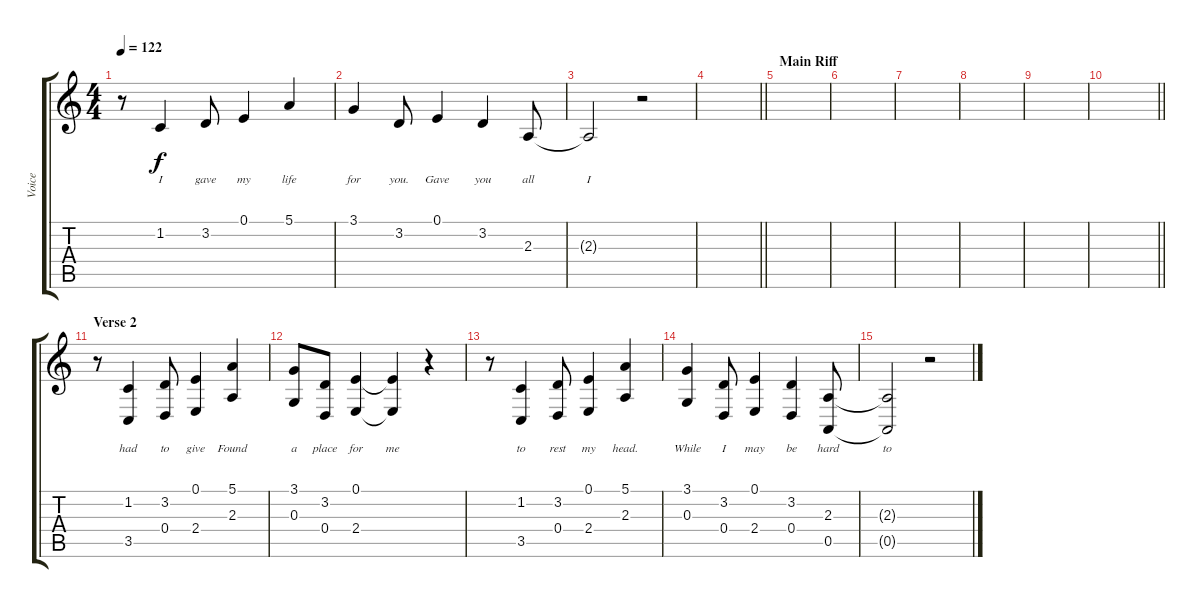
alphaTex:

\track ("Voice" "Voice") {instrument bassoon}
\staff {score tabs}
\tuning (E4 B3 G3 D3 A2 E2) {hide}
\ts (4 4)
\tempo 122
\clef g2
\ks c
r.8{dy f} 1.2.4{lyrics (0 "I") lyrics (1 "") lyrics (2 "") lyrics (3 "") lyrics (4 "")} 3.2.8{lyrics (0 "gave") lyrics (1 "") lyrics (2 "") lyrics (3 "") lyrics (4 "")} 0.1.4{lyrics (0 "my") lyrics (1 "") lyrics (2 "") lyrics (3 "") lyrics (4 "")} 5.1.4{lyrics (0 "life") lyrics (1 "") lyrics (2 "") lyrics (3 "") lyrics (4 "")} |
3.1.4{lyrics (0 "for") lyrics (1 "") lyrics (2 "") lyrics (3 "") lyrics (4 "")} 3.2.8{lyrics (0 "you.") lyrics (1 "") lyrics (2 "") lyrics (3 "") lyrics (4 "")} 0.1.4{lyrics (0 "Gave") lyrics (1 "") lyrics (2 "") lyrics (3 "") lyrics (4 "")} 3.2.4{lyrics (0 "you") lyrics (1 "") lyrics (2 "") lyrics (3 "") lyrics (4 "")} 2.3.8{lyrics (0 "all") lyrics (1 "") lyrics (2 "") lyrics (3 "") lyrics (4 "")} |
2.3{t}.2{lyrics (0 "I") lyrics (1 "") lyrics (2 "") lyrics (3 "") lyrics (4 "")} r.2 |
\barLineRight lightlight
|
\section ("" "Main Riff")
|
|
|
|
|
\barLineRight lightlight
|
\section ("" "Verse 2")
r.8 (1.2 3.5).4{lyrics (0 "had") lyrics (1 "") lyrics (2 "") lyrics (3 "") lyrics (4 "")} (3.2 0.4).8{lyrics (0 "to") lyrics (1 "") lyrics (2 "") lyrics (3 "") lyrics (4 "")} (0.1 2.4).4{lyrics (0 "give") lyrics (1 "") lyrics (2 "") lyrics (3 "") lyrics (4 "")} (5.1 2.3).4{lyrics (0 "Found") lyrics (1 "") lyrics (2 "") lyrics (3 "") lyrics (4 "")} |
(3.1 0.3).8{lyrics (0 "a") lyrics (1 "") lyrics (2 "") lyrics (3 "") lyrics (4 "")} (3.2 0.4).8{lyrics (0 "place") lyrics (1 "") lyrics (2 "") lyrics (3 "") lyrics (4 "")} (0.1 2.4).4{lyrics (0 "for") lyrics (1 "") lyrics (2 "") lyrics (3 "") lyrics (4 "")} (0.1{t} 2.4{t}).4{lyrics (0 "me") lyrics (1 "") lyrics (2 "") lyrics (3 "") lyrics (4 "")} r.4 |
r.8 (1.2 3.5).4{lyrics (0 "to") lyrics (1 "") lyrics (2 "") lyrics (3 "") lyrics (4 "")} (3.2 0.4).8{lyrics (0 "rest") lyrics (1 "") lyrics (2 "") lyrics (3 "") lyrics (4 "")} (0.1 2.4).4{lyrics (0 "my") lyrics (1 "") lyrics (2 "") lyrics (3 "") lyrics (4 "")} (5.1 2.3).4{lyrics (0 "head.") lyrics (1 "") lyrics (2 "") lyrics (3 "") lyrics (4 "")} |
(3.1 0.3).4{lyrics (0 "While") lyrics (1 "") lyrics (2 "") lyrics (3 "") lyrics (4 "")} (3.2 0.4).8{lyrics (0 "I") lyrics (1 "") lyrics (2 "") lyrics (3 "") lyrics (4 "")} (0.1 2.4).4{lyrics (0 "may") lyrics (1 "") lyrics (2 "") lyrics (3 "") lyrics (4 "")} (3.2 0.4).4{lyrics (0 "be") lyrics (1 "") lyrics (2 "") lyrics (3 "") lyrics (4 "")} (2.3 0.5).8{lyrics (0 "hard") lyrics (1 "") lyrics (2 "") lyrics (3 "") lyrics (4 "")} |
(2.3{t} 0.5{t}).2{lyrics (0 "to") lyrics (1 "") lyrics (2 "") lyrics (3 "") lyrics (4 "")} r.2
